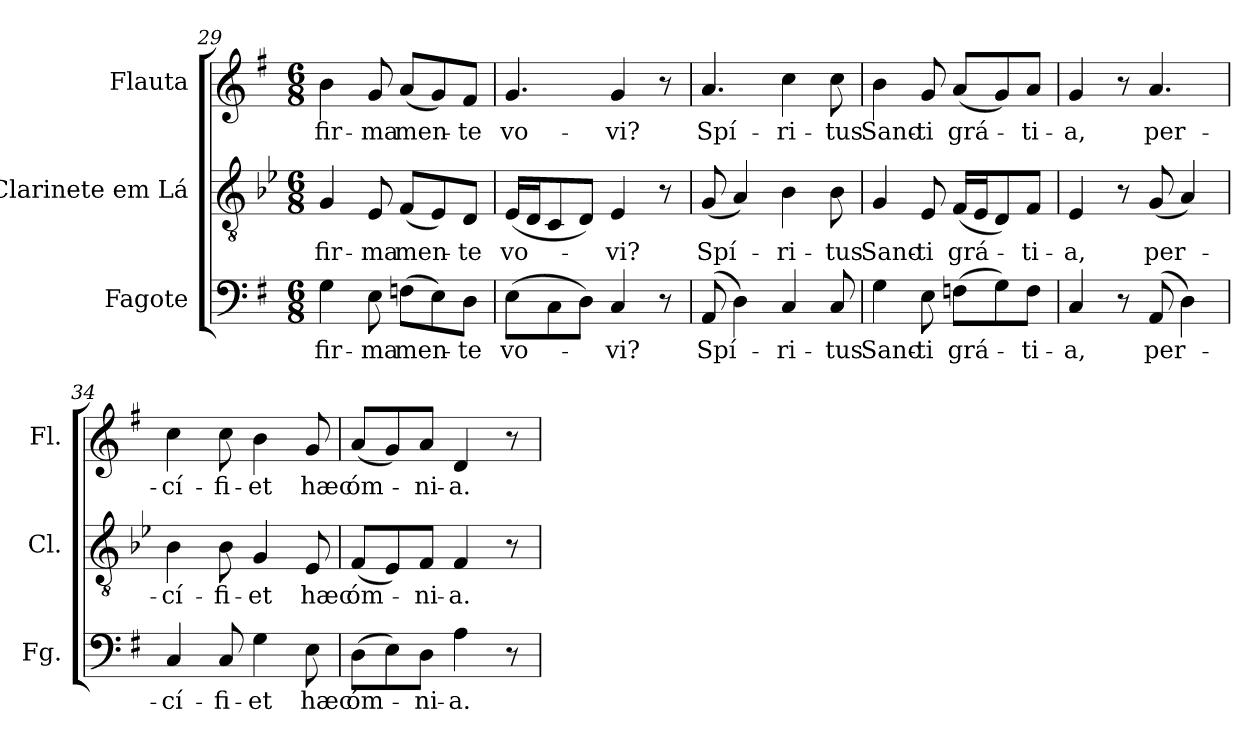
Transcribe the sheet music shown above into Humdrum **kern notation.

**kern	**text	**kern	**text	**kern	**text
*part3	*part3	*part2	*part2	*part1	*part1
*staff3	*staff3	*staff2	*staff2	*staff1	*staff1
*I"Fagote	*	*I"Clarinete em Lá	*	*I"Flauta	*
*I'Fg.	*	*I'Cl.	*	*I'Fl.	*
!!LO:LB:g=z
*clefF4	*	*clefGv2	*	*clefG2	*
*	*	*ITrd2c3	*	*	*
*k[f#]	*	*k[f#]	*	*k[f#]	*
*G:	*	*G:	*	*G:	*
*M6/8	*	*M6/8	*	*M6/8	*
=29	=29	=29	=29	=29	=29
!	!LO:LY:b:color=#000000	!	!	!	!
!	!	!	!LO:LY:b:color=#000000	!	!
!	!	!	!	!	!LO:LY:b:color=#000000
4Gi\	fir-	4Ei/	fir-	4bi\	fir-
!	!LO:LY:b:color=#000000	!	!	!	!
!	!	!	!LO:LY:b:color=#000000	!	!
!	!	!	!	!	!LO:LY:b:color=#000000
8Ei\	-ma	8Ci/	-ma	8gi/	-ma
!	!LO:LY:b:color=#000000	!	!	!	!
!	!	!	!LO:LY:b:color=#000000	!	!
!	!	!	!	!	!LO:LY:b:color=#000000
(8Fni\L	men-	(8Di/L	men-	(8ai/L	men-
8Ei\)	.	8Ci/)	.	8gi/)	.
!	!LO:LY:b:color=#000000	!	!	!	!
!	!	!	!LO:LY:b:color=#000000	!	!
!	!	!	!	!	!LO:LY:b:color=#000000
8Di\J	-te	8BBi/J	-te	8f#i/J	-te
=30	=30	=30	=30	=30	=30
!	!LO:LY:b:color=#000000	!	!	!	!
!	!	!	!LO:LY:b:color=#000000	!	!
!	!	!	!	!	!LO:LY:b:color=#000000
(8Ei\L	vo-	(16Ci/LL	vo-	4.gi/	vo-
.	.	16BBi/J	.	.	.
8Ci\	.	8AAi/	.	.	.
8Di\J)	.	8BBi/J)	.	.	.
!	!LO:LY:b:color=#000000	!	!	!	!
!	!	!	!LO:LY:b:color=#000000	!	!
!	!	!	!	!	!LO:LY:b:color=#000000
4Ci/	-vi?	4Ci/	-vi?	4gi/	-vi?
8r	.	8r	.	8r	.
=31	=31	=31	=31	=31	=31
!	!LO:LY:b:color=#000000	!	!	!	!
!	!	!	!LO:LY:b:color=#000000	!	!
!	!	!	!	!	!LO:LY:b:color=#000000
(8AAi/	Spí-	(8Ei/	Spí-	4.ai/	Spí-
4Di\)	.	4F#i/)	.	.	.
!	!LO:LY:b:color=#000000	!	!	!	!
!	!	!	!LO:LY:b:color=#000000	!	!
!	!	!	!	!	!LO:LY:b:color=#000000
4Ci/	-ri-	4Gi\	-ri-	4cci\	-ri-
!	!LO:LY:b:color=#000000	!	!	!	!
!	!	!	!LO:LY:b:color=#000000	!	!
!	!	!	!	!	!LO:LY:b:color=#000000
8Ci/	-tus	8Gi\	-tus	8cci\	-tus
=32	=32	=32	=32	=32	=32
!	!LO:LY:b:color=#000000	!	!	!	!
!	!	!	!LO:LY:b:color=#000000	!	!
!	!	!	!	!	!LO:LY:b:color=#000000
4Gi\	Sanc-	4Ei/	Sanc-	4bi\	Sanc-
!	!LO:LY:b:color=#000000	!	!	!	!
!	!	!	!LO:LY:b:color=#000000	!	!
!	!	!	!	!	!LO:LY:b:color=#000000
8Ei\	-ti	8Ci/	-ti	8gi/	-ti
!	!LO:LY:b:color=#000000	!	!	!	!
!	!	!	!LO:LY:b:color=#000000	!	!
!	!	!	!	!	!LO:LY:b:color=#000000
(8Fni\L	grá-	(16Di/LL	grá-	(8ai/L	grá-
.	.	16Ci/J	.	.	.
8Gi\)	.	8BBi/)	.	8gi/)	.
!	!LO:LY:b:color=#000000	!	!	!	!
!	!	!	!LO:LY:b:color=#000000	!	!
!	!	!	!	!	!LO:LY:b:color=#000000
8Fi\J	-ti-	8Di/J	-ti-	8ai/J	-ti-
=33	=33	=33	=33	=33	=33
!	!LO:LY:b:color=#000000	!	!	!	!
!	!	!	!LO:LY:b:color=#000000	!	!
!	!	!	!	!	!LO:LY:b:color=#000000
4Ci/	-a,	4Ci/	-a,	4gi/	-a,
8r	.	8r	.	8r	.
!	!LO:LY:b:color=#000000	!	!	!	!
!	!	!	!LO:LY:b:color=#000000	!	!
!	!	!	!	!	!LO:LY:b:color=#000000
(8AAi/	per-	(8Ei/	per-	4.ai/	per-
4Di\)	.	4F#i/)	.	.	.
=34	=34	=34	=34	=34	=34
!	!LO:LY:b:color=#000000	!	!	!	!
!	!	!	!LO:LY:b:color=#000000	!	!
!	!	!	!	!	!LO:LY:b:color=#000000
4Ci/	-cí-	4Gi\	-cí-	4cci\	-cí-
!	!LO:LY:b:color=#000000	!	!	!	!
!	!	!	!LO:LY:b:color=#000000	!	!
!	!	!	!	!	!LO:LY:b:color=#000000
8Ci/	-fi-	8Gi\	-fi-	8cci\	-fi-
!	!LO:LY:b:color=#000000	!	!	!	!
!	!	!	!LO:LY:b:color=#000000	!	!
!	!	!	!	!	!LO:LY:b:color=#000000
4Gi\	-et	4Ei/	-et	4bi\	-et
!	!LO:LY:b:color=#000000	!	!	!	!
!	!	!	!LO:LY:b:color=#000000	!	!
!	!	!	!	!	!LO:LY:b:color=#000000
8Ei\	hæc	8Ci/	hæc	8gi/	hæc
!!LO:LB:g=z
=35	=35	=35	=35	=35	=35
!	!LO:LY:b:color=#000000	!	!	!	!
!	!	!	!LO:LY:b:color=#000000	!	!
!	!	!	!	!	!LO:LY:b:color=#000000
(8Di\L	óm-	(8Di/L	óm-	(8ai/L	óm-
8Ei\)	.	8Ci/)	.	8gi/)	.
!	!LO:LY:b:color=#000000	!	!	!	!
!	!	!	!LO:LY:b:color=#000000	!	!
!	!	!	!	!	!LO:LY:b:color=#000000
8Di\J	-ni-	8Di/J	-ni-	8ai/J	-ni-
!	!LO:LY:b:color=#000000	!	!	!	!
!	!	!	!LO:LY:b:color=#000000	!	!
!	!	!	!	!	!LO:LY:b:color=#000000
4Ai\	-a.	4Di/	-a.	4di/	-a.
8r	.	8r	.	8r	.
=	=	=	=	=	=
*-	*-	*-	*-	*-	*-
